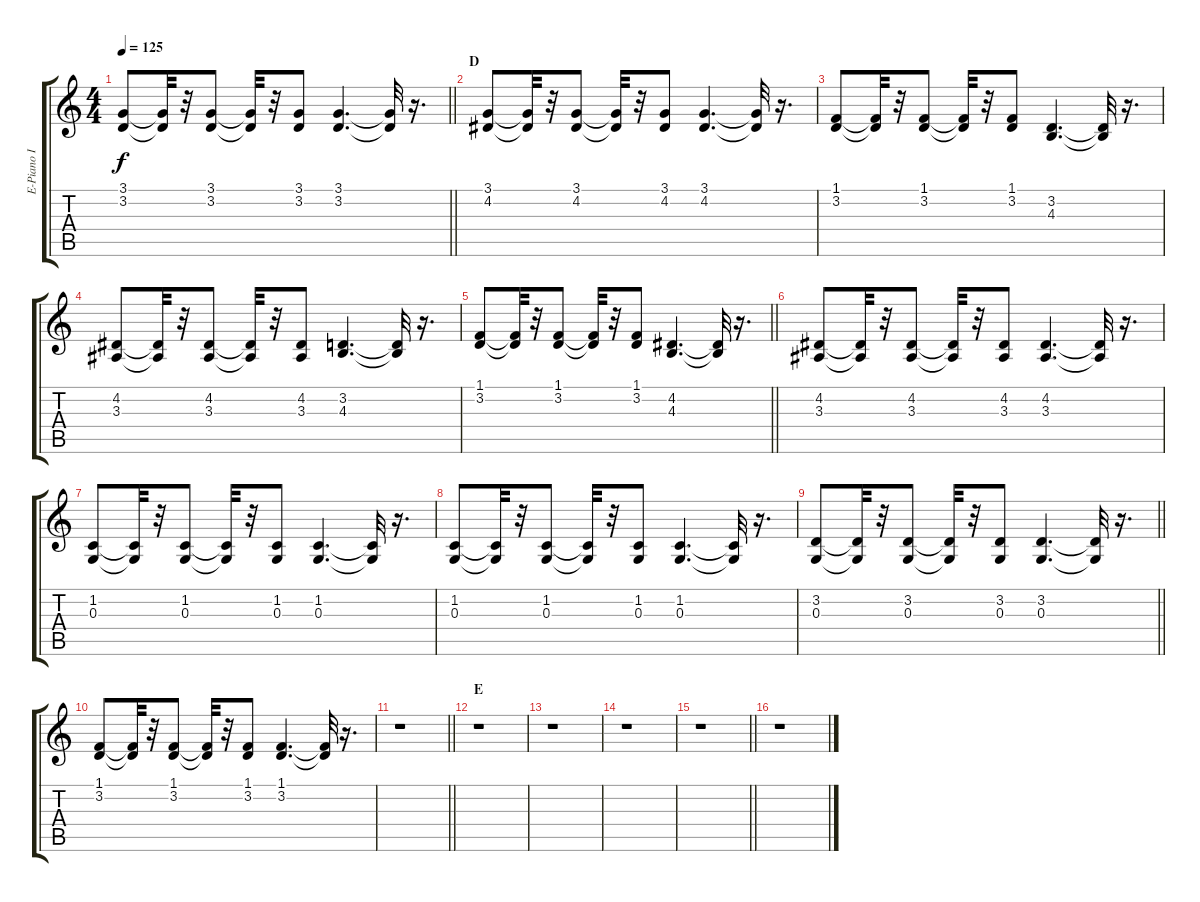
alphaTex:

\track ("E-Piano I" "E-Piano I") {instrument harpsichord}
\staff {score tabs}
\tuning (E4 B3 G3 D3 A2 E2) {hide}
\ts (4 4)
\tempo 125
\clef g2
\barLineRight lightlight
\ks c
(3.1 3.2).8{dy f} (3.1{t} 3.2{t}).32 r.32 (3.1 3.2).8 (3.1{t} 3.2{t}).32 r.32 (3.1 3.2).8 (3.1 3.2).4{d} (3.1{t} 3.2{t}).32 r.16{d} |
\section ("" "D")
(3.1 4.2).8 (3.1{t} 4.2{t}).32 r.32 (3.1 4.2).8 (3.1{t} 4.2{t}).32 r.32 (3.1 4.2).8 (3.1 4.2).4{d} (3.1{t} 4.2{t}).32 r.16{d} |
(1.1 3.2).8 (1.1{t} 3.2{t}).32 r.32 (1.1 3.2).8 (1.1{t} 3.2{t}).32 r.32 (1.1 3.2).8 (3.2 4.3).4{d} (3.2{t} 4.3{t}).32 r.16{d} |
(4.2 3.3).8 (4.2{t} 3.3{t}).32 r.32 (4.2 3.3).8 (4.2{t} 3.3{t}).32 r.32 (4.2 3.3).8 (3.2 4.3).4{d} (3.2{t} 4.3{t}).32 r.16{d} |
\barLineRight lightlight
(1.1 3.2).8 (1.1{t} 3.2{t}).32 r.32 (1.1 3.2).8 (1.1{t} 3.2{t}).32 r.32 (1.1 3.2).8 (4.2 4.3).4{d} (4.2{t} 4.3{t}).32 r.16{d} |
(4.2 3.3).8 (4.2{t} 3.3{t}).32 r.32 (4.2 3.3).8 (4.2{t} 3.3{t}).32 r.32 (4.2 3.3).8 (4.2 3.3).4{d} (4.2{t} 3.3{t}).32 r.16{d} |
(1.2 0.3).8 (1.2{t} 0.3{t}).32 r.32 (1.2 0.3).8 (1.2{t} 0.3{t}).32 r.32 (1.2 0.3).8 (1.2 0.3).4{d} (1.2{t} 0.3{t}).32 r.16{d} |
(1.2 0.3).8 (1.2{t} 0.3{t}).32 r.32 (1.2 0.3).8 (1.2{t} 0.3{t}).32 r.32 (1.2 0.3).8 (1.2 0.3).4{d} (1.2{t} 0.3{t}).32 r.16{d} |
\barLineRight lightlight
(3.2 0.3).8 (3.2{t} 0.3{t}).32 r.32 (3.2 0.3).8 (3.2{t} 0.3{t}).32 r.32 (3.2 0.3).8 (3.2 0.3).4{d} (3.2{t} 0.3{t}).32 r.16{d} |
(1.1 3.2).8 (1.1{t} 3.2{t}).32 r.32 (1.1 3.2).8 (1.1{t} 3.2{t}).32 r.32 (1.1 3.2).8 (1.1 3.2).4{d} (1.1{t} 3.2{t}).32 r.16{d} |
\barLineRight lightlight
r.1 |
\section ("" "E")
r.1 |
r.1 |
r.1 |
\barLineRight lightlight
r.1 |
r.1
